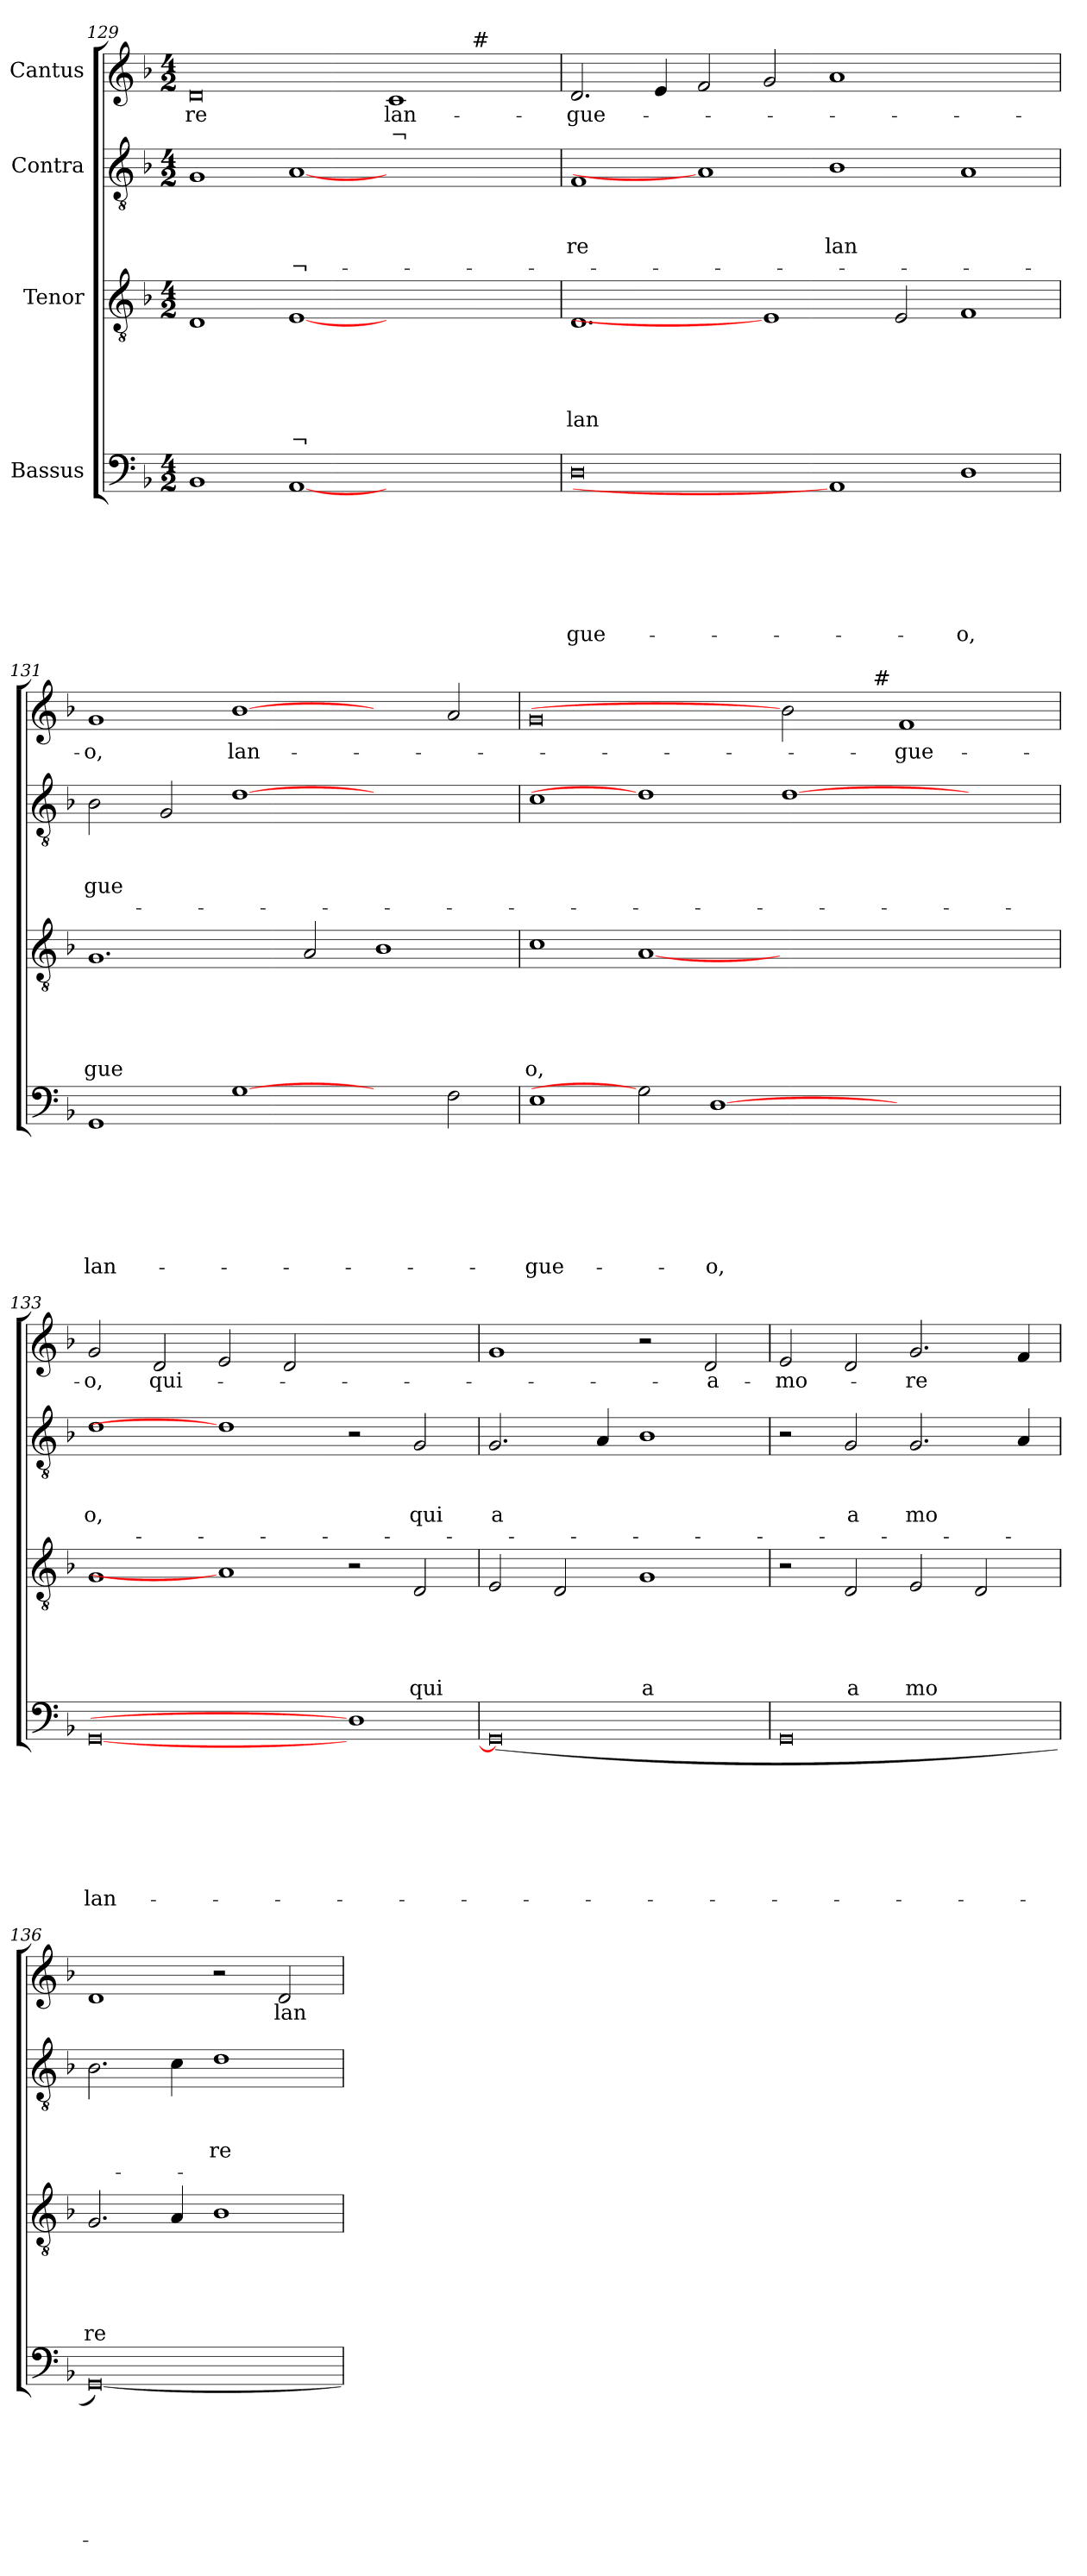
**kern	**text	**text	**text	**text	**text	**text	**text	**kern	**text	**text	**text	**text	**text	**text	**kern	**text	**text	**text	**text	**kern	**text	**text
*part4	*part4	*part4	*part4	*part4	*part4	*part4	*part4	*part3	*part3	*part3	*part3	*part3	*part3	*part3	*part2	*part2	*part2	*part2	*part2	*part1	*part1	*part1
*staff4	*staff4	*staff4	*staff4	*staff4	*staff4	*staff4	*staff4	*staff3	*staff3	*staff3	*staff3	*staff3	*staff3	*staff3	*staff2	*staff2	*staff2	*staff2	*staff2	*staff1	*staff1	*staff1
*I"Bassus	*	*	*	*	*	*	*	*I"Tenor	*	*	*	*	*	*	*I"Contra	*	*	*	*	*I"Cantus	*	*
*clefF4	*	*	*	*	*	*	*	*clefGv2	*	*	*	*	*	*	*clefGv2	*	*	*	*	*clefG2	*	*
*k[b-]	*	*	*	*	*	*	*	*k[b-]	*	*	*	*	*	*	*k[b-]	*	*	*	*	*k[b-]	*	*
*F:	*	*	*	*	*	*	*	*F:	*	*	*	*	*	*	*F:	*	*	*	*	*F:	*	*
*M4/2	*	*	*	*	*	*	*	*M4/2	*	*	*	*	*	*	*M4/2	*	*	*	*	*M4/2	*	*
=129	=129	=129	=129	=129	=129	=129	=129	=129	=129	=129	=129	=129	=129	=129	=129	=129	=129	=129	=129	=129	=129	=129
!	!	!	!	!	!	!	!	!	!	!	!	!	!	!	!	!	!	!	!	!	!LO:LY:b	!
*	*	*	*	*	*	*	*	*	*	*	*	*	*	*	*	*	*	*	*	*^	*	*
1BB-	.	.	.	.	.	.	.	1D	.	.	.	.	.	.	1G	.	.	.	.	0d	1ryy	-re	.
!	!	!	!	!	!	!	!	!	!	!	!	!	!	!LO:LY:b	!	!	!	!	!LO:LY:b	!	!	!	!
[1AA	.	.	.	.	.	.	.	[1E	.	.	.	.	.	¬	[1A	.	.	.	¬-	.	1ryy	.	.
!	!	!	!	!	!	!	!	!	!	!	!	!	!	!	!	!	!	!	!	!	!	!LO:LY:b	!LO:LY:b
1ryy	.	.	.	.	.	.	.	1ryy	.	.	.	.	.	.	1ryy	.	.	.	.	1c	4ryy	lan-	¬
.	.	.	.	.	.	.	.	.	.	.	.	.	.	.	.	.	.	.	.	.	8ryy	.	.
.	.	.	.	.	.	.	.	.	.	.	.	.	.	.	.	.	.	.	.	.	32ryy	.	.
!	!	!	!	!	!	!	!	!	!	!	!	!	!	!	!	!	!	!	!	!	!LO:TX:a:t=#	!	!
.	.	.	.	.	.	.	.	.	.	.	.	.	.	.	.	.	.	.	.	.	2ryy	.	.
.	.	.	.	.	.	.	.	.	.	.	.	.	.	.	.	.	.	.	.	.	16.ryy	.	.
=130	=130	=130	=130	=130	=130	=130	=130	=130	=130	=130	=130	=130	=130	=130	=130	=130	=130	=130	=130	=130	=130	=130	=130
!	!	!	!	!	!	!	!LO:LY:b	!	!	!	!	!	!LO:LY:b	!	!	!	!	!LO:LY:b	!	!	!	!LO:LY:b	!
*	*	*	*	*	*	*	*	*	*	*	*	*	*	*	*	*	*	*	*	*v	*v	*	*
0D	.	.	.	.	.	.	-gue-	1.D	.	.	.	.	lan	.	1F	.	.	re	.	2.d/	-gue-	.
.	.	.	.	.	.	.	.	.	.	.	.	.	.	.	.	.	.	.	.	4e/	.	.
.	.	.	.	.	.	.	.	.	.	.	.	.	.	.	1A]	.	.	.	.	2f/	.	.
.	.	.	.	.	.	.	.	1E]	.	.	.	.	.	.	.	.	.	.	.	2g/	.	.
!	!	!	!	!	!	!	!	!	!	!	!	!	!	!	!	!	!	!LO:LY:b	!	!	!	!
1AA]	.	.	.	.	.	.	.	.	.	.	.	.	.	.	1B-	.	.	lan	.	1a	.	.
.	.	.	.	.	.	.	.	2E/	.	.	.	.	.	.	.	.	.	.	.	.	.	.
!	!	!	!	!	!	!	!LO:LY:b	!	!	!	!	!	!	!	!	!	!	!	!	!	!	!
1D	.	.	.	.	.	.	-o,	1F	.	.	.	.	.	.	1A	.	.	.	.	1ryy	.	.
=131	=131	=131	=131	=131	=131	=131	=131	=131	=131	=131	=131	=131	=131	=131	=131	=131	=131	=131	=131	=131	=131	=131
!	!	!	!	!	!	!	!LO:LY:b	!	!	!	!	!	!LO:LY:b	!	!	!	!	!LO:LY:b	!	!	!LO:LY:b	!
1GG	.	.	.	.	.	.	lan-	1.G	.	.	.	.	gue	.	2B-\	.	.	gue	.	1g	-o,	.
.	.	.	.	.	.	.	.	.	.	.	.	.	.	.	2G/	.	.	.	.	.	.	.
!	!	!	!	!	!	!	!	!	!	!	!	!	!	!	!	!	!	!	!	!	!LO:LY:b	!
[1G	.	.	.	.	.	.	.	.	.	.	.	.	.	.	[1d	.	.	.	.	[1b-	lan-	.
.	.	.	.	.	.	.	.	2A/	.	.	.	.	.	.	.	.	.	.	.	.	.	.
2ryy	.	.	.	.	.	.	.	1B-	.	.	.	.	.	.	1ryy	.	.	.	.	2ryy	.	.
2F\	.	.	.	.	.	.	.	.	.	.	.	.	.	.	.	.	.	.	.	2a/	.	.
=132	=132	=132	=132	=132	=132	=132	=132	=132	=132	=132	=132	=132	=132	=132	=132	=132	=132	=132	=132	=132	=132	=132
!	!	!	!	!	!	!	!LO:LY:b	!	!	!	!	!	!LO:LY:b	!	!	!	!	!	!	!	!	!
*	*	*	*	*	*	*	*	*	*	*	*	*	*	*	*	*	*	*	*	*^	*	*
1E	.	.	.	.	.	.	-gue-	1c	.	.	.	.	o,	.	1c	.	.	.	.	0g	1ryy	.	.
2G]	.	.	.	.	.	.	.	[1A	.	.	.	.	.	.	1d]	.	.	.	.	.	1ryy	.	.
!	!	!	!	!	!	!	!LO:LY:b	!	!	!	!	!	!	!	!	!	!	!	!	!	!	!	!
[1D	.	.	.	.	.	.	-o,	.	.	.	.	.	.	.	.	.	.	.	.	.	.	.	.
.	.	.	.	.	.	.	.	1.ryy	.	.	.	.	.	.	[1d	.	.	.	.	2b-]	4ryy	.	.
.	.	.	.	.	.	.	.	.	.	.	.	.	.	.	.	.	.	.	.	.	8ryy	.	.
.	.	.	.	.	.	.	.	.	.	.	.	.	.	.	.	.	.	.	.	.	32ryy	.	.
!	!	!	!	!	!	!	!	!	!	!	!	!	!	!	!	!	!	!	!	!	!LO:TX:a:t=#	!	!
.	.	.	.	.	.	.	.	.	.	.	.	.	.	.	.	.	.	.	.	.	1ryy	.	.
!	!	!	!	!	!	!	!	!	!	!	!	!	!	!	!	!	!	!	!	!	!	!LO:LY:b	!
1ryy	.	.	.	.	.	.	.	.	.	.	.	.	.	.	.	.	.	.	.	1f	.	-gue-	.
.	.	.	.	.	.	.	.	.	.	.	.	.	.	.	2ryy	.	.	.	.	.	.	.	.
.	.	.	.	.	.	.	.	.	.	.	.	.	.	.	.	.	.	.	.	.	16.ryy	.	.
=133	=133	=133	=133	=133	=133	=133	=133	=133	=133	=133	=133	=133	=133	=133	=133	=133	=133	=133	=133	=133	=133	=133	=133
!	!	!	!	!	!	!	!	!	!	!	!	!	!	!	!	!	!	!	!	!LO:TX:a:t=.	!	!	!
!	!	!	!	!	!	!	!LO:LY:b	!	!	!	!	!	!	!	!	!	!	!LO:LY:b	!	!	!	!LO:LY:b	!
*	*	*	*	*	*	*	*	*	*	*	*	*	*	*	*	*	*	*	*	*v	*v	*	*
[<0GG	.	.	.	.	.	.	lan-	1G	.	.	.	.	.	.	1d	.	.	o,	.	2g/	-o,	.
!	!	!	!	!	!	!	!	!	!	!	!	!	!	!	!	!	!	!	!	!	!LO:LY:b	!
.	.	.	.	.	.	.	.	.	.	.	.	.	.	.	.	.	.	.	.	2d/	qui-	.
.	.	.	.	.	.	.	.	1A]	.	.	.	.	.	.	1d]	.	.	.	.	2e/	.	.
.	.	.	.	.	.	.	.	.	.	.	.	.	.	.	.	.	.	.	.	2d/	.	.
1D]	.	.	.	.	.	.	.	2r	.	.	.	.	.	.	2r	.	.	.	.	1ryy	.	.
!	!	!	!	!	!	!	!	!	!	!	!	!	!LO:LY:b	!	!	!	!	!LO:LY:b	!	!	!	!
.	.	.	.	.	.	.	.	2D/	.	.	.	.	qui	.	2G/	.	.	qui	.	.	.	.
=134	=134	=134	=134	=134	=134	=134	=134	=134	=134	=134	=134	=134	=134	=134	=134	=134	=134	=134	=134	=134	=134	=134
!	!	!	!	!	!	!	!	!	!	!	!	!	!	!	!	!	!	!LO:LY:b	!	!	!	!
(<0GG]	.	.	.	.	.	.	.	2E/	.	.	.	.	.	.	2.G/	.	.	a	.	1g	.	.
.	.	.	.	.	.	.	.	2D/	.	.	.	.	.	.	.	.	.	.	.	.	.	.
.	.	.	.	.	.	.	.	.	.	.	.	.	.	.	4A/	.	.	.	.	.	.	.
!	!	!	!	!	!	!	!	!	!	!	!	!	!LO:LY:b	!	!	!	!	!	!	!	!	!
.	.	.	.	.	.	.	.	1G	.	.	.	.	a	.	1B-	.	.	.	.	2r	.	.
!	!	!	!	!	!	!	!	!	!	!	!	!	!	!	!	!	!	!	!	!	!LO:LY:b	!
.	.	.	.	.	.	.	.	.	.	.	.	.	.	.	.	.	.	.	.	2d/	a-	.
!!LO:PB:g=z
=135	=135	=135	=135	=135	=135	=135	=135	=135	=135	=135	=135	=135	=135	=135	=135	=135	=135	=135	=135	=135	=135	=135
!	!	!	!	!	!	!	!	!	!	!	!	!	!	!	!	!	!	!	!	!	!LO:LY:b	!
0GG	.	.	.	.	.	.	.	2r	.	.	.	.	.	.	2r	.	.	.	.	2e/	-mo-	.
!	!	!	!	!	!	!	!	!	!	!	!	!	!LO:LY:b	!	!	!	!	!LO:LY:b	!	!	!	!
.	.	.	.	.	.	.	.	2D/	.	.	.	.	a	.	2G/	.	.	a	.	2d/	.	.
!	!	!	!	!	!	!	!	!	!	!	!	!	!LO:LY:b	!	!	!	!	!LO:LY:b	!	!	!LO:LY:b	!
.	.	.	.	.	.	.	.	2E/	.	.	.	.	mo	.	2.G/	.	.	mo	.	2.g/	-re	.
.	.	.	.	.	.	.	.	2D/	.	.	.	.	.	.	.	.	.	.	.	.	.	.
.	.	.	.	.	.	.	.	.	.	.	.	.	.	.	4A/	.	.	.	.	4f/	.	.
=136	=136	=136	=136	=136	=136	=136	=136	=136	=136	=136	=136	=136	=136	=136	=136	=136	=136	=136	=136	=136	=136	=136
!	!	!	!	!	!	!	!	!	!	!	!	!	!LO:LY:b	!	!	!	!	!	!	!	!	!
[<0GG)	.	.	.	.	.	.	.	2.G/	.	.	.	.	re	.	2.B-\	.	.	.	.	1d	.	.
.	.	.	.	.	.	.	.	4A/	.	.	.	.	.	.	4c\	.	.	.	.	.	.	.
!	!	!	!	!	!	!	!	!	!	!	!	!	!	!	!	!	!	!LO:LY:b	!	!	!	!
.	.	.	.	.	.	.	.	1B-	.	.	.	.	.	.	1d	.	.	re	.	2r	.	.
!	!	!	!	!	!	!	!	!	!	!	!	!	!	!	!	!	!	!	!	!	!LO:LY:b	!
.	.	.	.	.	.	.	.	.	.	.	.	.	.	.	.	.	.	.	.	2d/	lan-	.
=	=	=	=	=	=	=	=	=	=	=	=	=	=	=	=	=	=	=	=	=	=	=
*-	*-	*-	*-	*-	*-	*-	*-	*-	*-	*-	*-	*-	*-	*-	*-	*-	*-	*-	*-	*-	*-	*-
